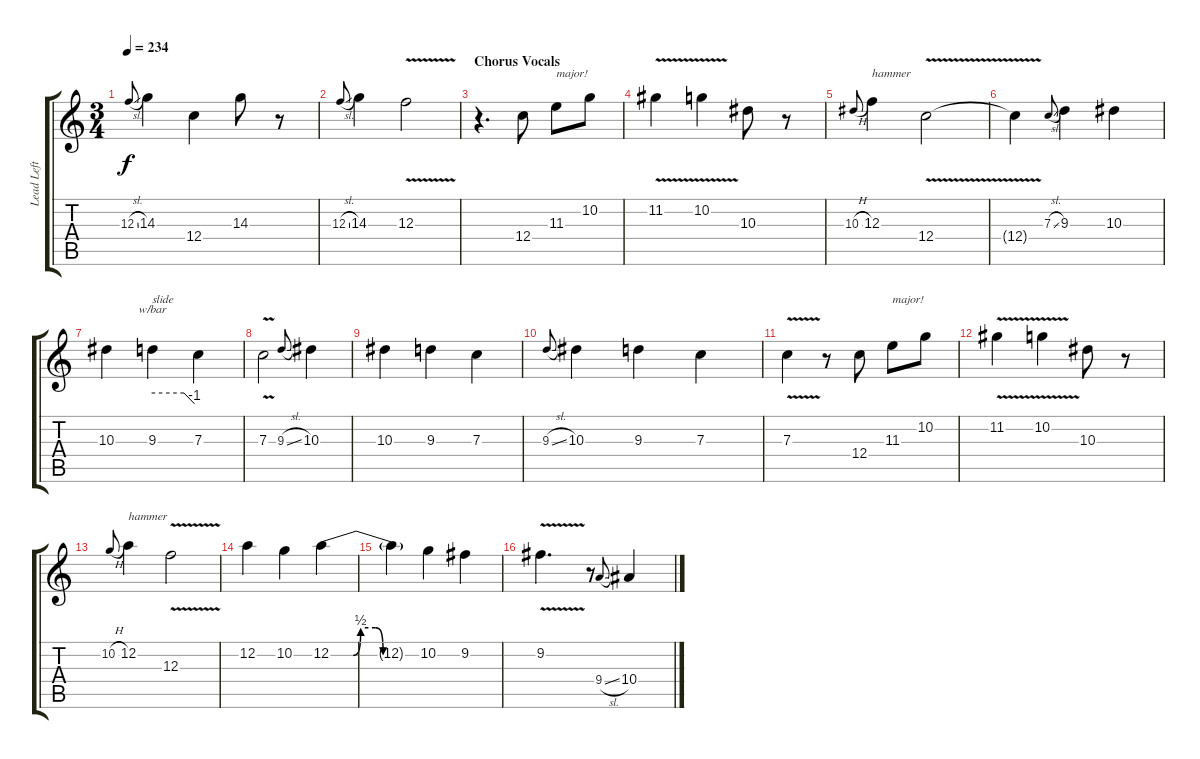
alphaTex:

\track ("Lead Left" "Lead Left") {instrument distortionguitar}
\staff {score tabs}
\tuning (D4 A3 F3 C3 G2 D2) {hide}
\ts (3 4)
\tempo 234
\clef g2
\ks c
12.3{sl}.8{gr onbeat dy f} 14.3.4 12.4.4 14.3.8 r.8 |
12.3{sl}.8{gr onbeat} 14.3.4 12.3{v}.2 |
\section ("" "Chorus Vocals")
r.4{d} 12.4.8 11.3.8{txt "major!"} 10.2.8 |
11.2{v}.4 10.2{v}.4 10.3.8 r.8 |
10.3{h}.8{gr onbeat} 12.3.4{txt "hammer"} 12.4{v}.2 |
12.4{t}.4 7.3{sl}.8{gr onbeat} 9.3.4 10.3.4 |
10.3.4 9.3.4{tbe (custom default 0 0 45 0 60 -4) txt "slide"} 7.3.4 |
7.3{v}.2 9.3{sl}.8{gr onbeat} 10.3.4 |
10.3.4 9.3.4 7.3.4 |
9.3{sl}.8{gr onbeat} 10.3.4 9.3.4 7.3.4 |
7.3{v}.4 r.8 12.4.8 11.3.8{txt "major!"} 10.2.8 |
11.2{v}.4 10.2{v}.4 10.3.8 r.8 |
10.2{h}.8{gr onbeat} 12.2.4{txt "hammer"} 12.3{v}.2 |
12.2.4 10.2.4 12.2{be (custom 0 0 15 0 20 2 30 2 35 0 60 0)}.4 |
12.2{t}.4 10.2.4 9.2.4 |
9.2{v}.4{d} r.8 9.4{sl}.8{gr onbeat} 10.4.4
